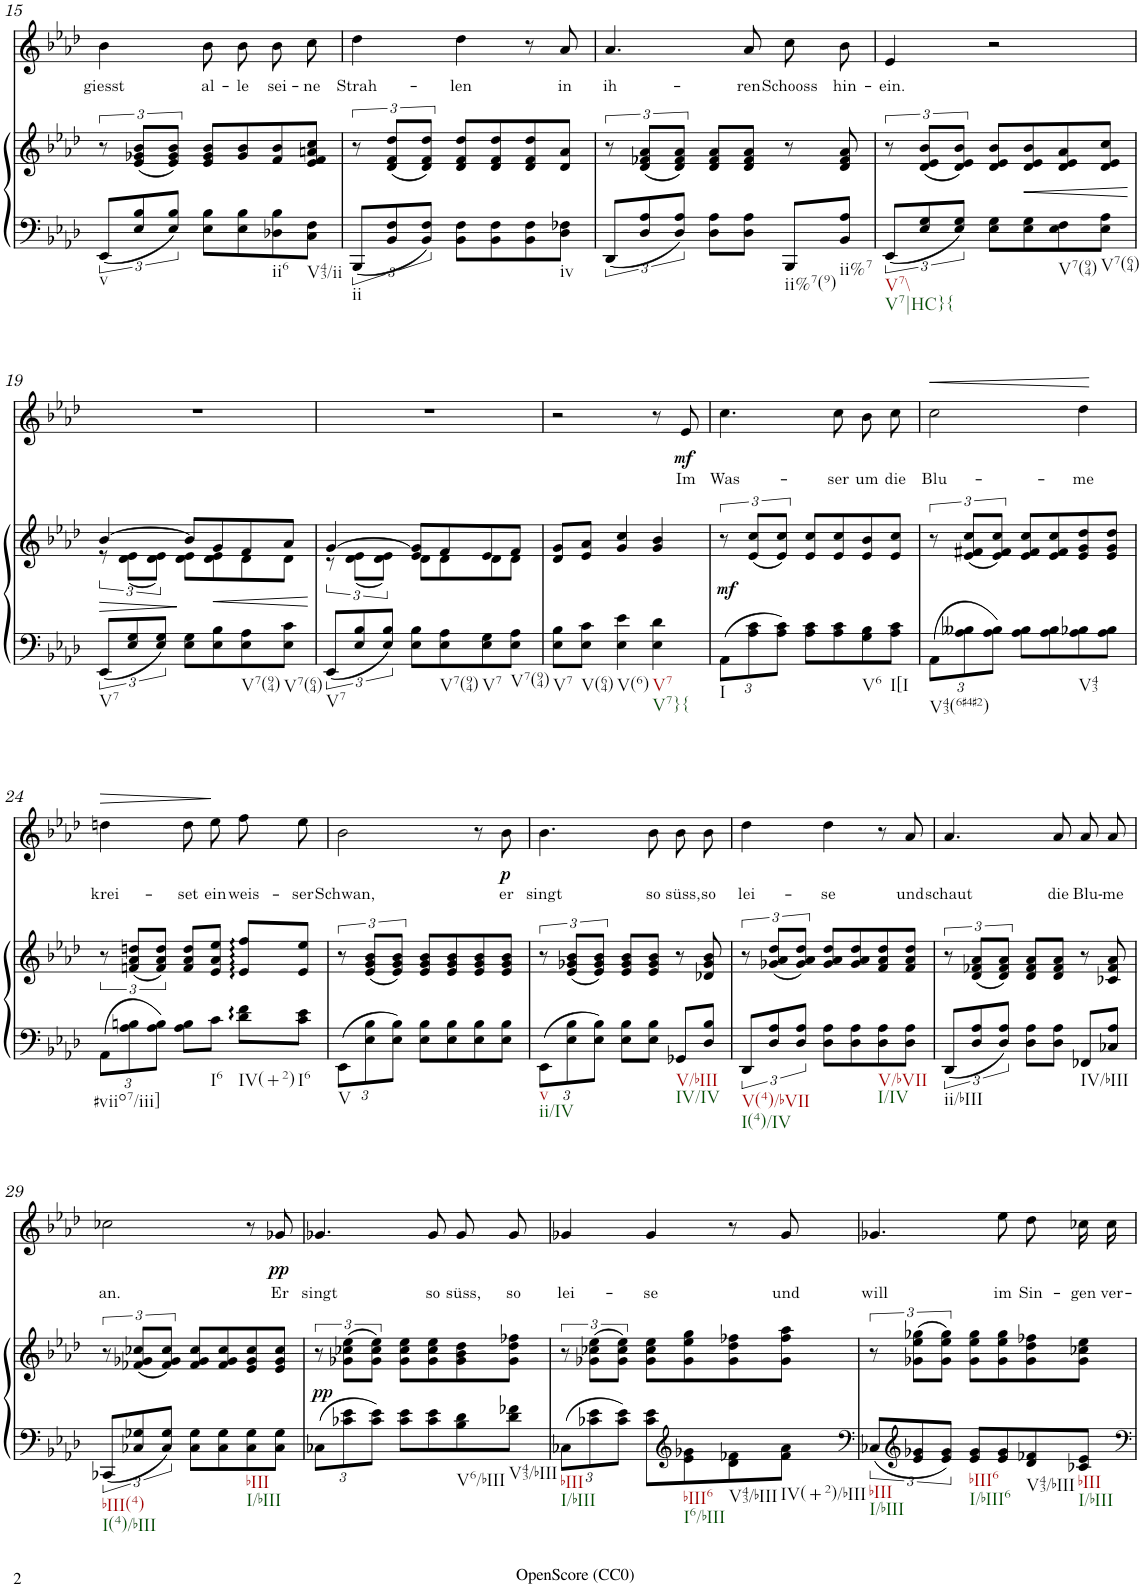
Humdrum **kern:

**kern	**kern	**dynam	**kern	**text	**dynam
*part2	*part2	*part2	*part1	*part1	*part1
*staff3	*staff2	*staff2/3	*staff1	*staff1	*staff1
*I"Piano	*	*	*I"Voice	*	*
*I'Pno	*	*	*	*	*
!!LO:PB:g=z
*clefF4	*clefG2	*	*clefG2	*	*
*k[b-e-a-d-]	*k[b-e-a-d-]	*	*k[b-e-a-d-]	*	*
*M3/4	*M3/4	*	*M3/4	*	*
=15	=15	=15	=15	=15	=15
!LO:TX:b:t=v	!	!	!	!	!
!	!	!	!	!LO:LY:b	!
12EE-/L	12r	.	4b-\	giesst	.
12E-/ 12B-/	(12e-/ 12g-X/ 12b-/L	.	.	.	.
12E-/ 12B-/J	12e-/ 12g-/ 12b-/J)	.	.	.	.
!	!	!	!	!LO:LY:b	!
8E-\ 8B-\L	8e-/ 8g-/ 8b-/L	.	8b-\L	al-	.
!	!	!	!	!LO:LY:b	!
8E-\ 8B-\	8g-/ 8b-/	.	8b-\J	-le	.
!LO:TX:b:t=ii6	!	!	!	!	!
!	!	!	!	!LO:LY:b	!
8D-X\ 8B-\	8f/ 8b-/	.	8b-\L	sei-	.
!LO:TX:b:t=V43/ii	!	!	!	!	!
!	!	!	!	!LO:LY:b	!
8C\ 8F\J	8e-/ 8f/ 8an/ 8cc/J	.	8cc\J	-ne	.
=16	=16	=16	=16	=16	=16
!LO:TX:b:t=ii	!	!	!	!	!
!	!	!	!	!LO:LY:b	!
12BBB-/L	12r	.	4dd-\	Strah-	.
12BB-/ 12F/	(12d-/ 12f/ 12dd-/L	.	.	.	.
12BB-/ 12F/J	12d-/ 12f/ 12dd-/J)	.	.	.	.
!	!	!	!	!LO:LY:b	!
8BB-\ 8F\L	8d-/ 8f/ 8dd-/L	.	4dd-\	-len	.
8BB-\ 8F\	8d-/ 8f/ 8dd-/	.	.	.	.
8BB-\ 8F\	8d-/ 8f/ 8dd-/	.	8r	.	.
!LO:TX:b:t=iv	!	!	!	!	!
!	!	!	!	!LO:LY:b	!
8D-\ 8F-X\J	8d-/ 8a-/J	.	8a-/	in	.
=17	=17	=17	=17	=17	=17
!	!	!	!	!LO:LY:b	!
12DD-/L	12r	.	4.a-/	ih-	.
12D-/ 12A-/	(12d-/ 12f-X/ 12a-/L	.	.	.	.
12D-/ 12A-/J	12d-/ 12f-/ 12a-/J)	.	.	.	.
8D-\ 8A-\L	8d-/ 8f-/ 8a-/L	.	.	.	.
!	!	!	!	!LO:LY:b	!
8D-\ 8A-\J	8d-/ 8f-/ 8a-/J	.	8a-/	-ren	.
!LO:TX:b:t=ii%7(9)	!	!	!	!	!
!	!	!	!	!LO:LY:b	!
8BBB-/L	8r	.	8cc\L	Schooss	.
!LO:TX:b:t=ii%7	!	!	!	!	!
!	!	!	!	!LO:LY:b	!
8BB-/ 8A-/J	8d-/ 8f-/ 8a-/	.	8b-\J	hin-	.
=18	=18	=18	=18	=18	=18
!LO:TX:b:t=V7\\	!	!	!	!	!
!LO:TX:b:t=V7|HC}{	!	!	!	!	!
!	!	!	!	!LO:LY:b	!
12EE-/L	12r	.	4e-/	-ein.	.
12E-/ 12G/	(12d-/ 12e-/ 12b-/L	.	.	.	.
12E-/ 12G/J	12d-/ 12e-/ 12b-/J)	.	.	.	.
8E-\ 8G\L	8d-/ 8e-/ 8b-/L	.	2r	.	.
!	!	!LO:HP:b	!	!	!
8E-\ 8G\	8d-/ 8e-/ 8b-/	<	.	.	.
!LO:TX:b:t=V7(94)	!	!	!	!	!
8E-\ 8F\	8d-/ 8e-/ 8a-/	.	.	.	.
!LO:TX:b:t=V7(64)	!	!	!	!	!
8E-\ 8A-\J	8d-/ 8e-/ 8cc/J	.	.	.	.
.	.	[	.	.	.
!!LO:LB:g=z
=19	=19	=19	=19	=19	=19
!LO:TX:b:t=V7	!	!	!	!	!
!	!	!LO:HP:b	!	!	!
*	*^	*	*	*	*
12EE-/L	[4b-/	12r	>	2.r	.	.
12E-/ 12G/	.	(12d-\ 12e-\L	.	.	.	.
12E-/ 12G/J	.	12d-\ 12e-\J)	.	.	.	.
8E-\ 8G\L	8b-/L]	8d-\ 8e-\L	]	.	.	.
!	!	!	!LO:HP:b	!	!	!
8E-\ 8B-\	8g/	8d-\ 8e-\	<	.	.	.
!LO:TX:b:t=V7(94)	!	!	!	!	!	!
8E-\ 8A-\	8f/	8d-\	.	.	.	.
!LO:TX:b:t=V7(64)	!	!	!	!	!	!
8E-\ 8c\J	8a-/J	8d-\J	.	.	.	.
*	*v	*v	*	*	*	*
.	.	[	.	.	.
=20	=20	=20	=20	=20	=20
*	*^	*	*	*	*
!LO:TX:b:t=V7	!	!	!	!	!	!
12EE-/L	[4g/	12r	.	2.r	.	.
12E-/ 12B-/	.	(12d-\ 12e-\L	.	.	.	.
12E-/ 12B-/J	.	12d-\ 12e-\J)	.	.	.	.
8E-\ 8B-\L	8e-/ 8g/]L	8d-\L	.	.	.	.
!LO:TX:b:t=V7(94)	!	!	!	!	!	!
8E-\ 8A-\	8f/	8d-\	.	.	.	.
!LO:TX:b:t=V7	!	!	!	!	!	!
8E-\ 8G\	8e-/	8d-\	.	.	.	.
!LO:TX:b:t=V7(94)	!	!	!	!	!	!
8E-\ 8A-\J	8f/J	8d-\J	.	.	.	.
=21	=21	=21	=21	=21	=21	=21
!LO:TX:b:t=V7	!	!	!	!	!	!
*	*v	*v	*	*	*	*
8E-\ 8B-\L	8d-/ 8g/L	.	2r	.	.
!LO:TX:b:t=V(64)	!	!	!	!	!
8E-\ 8c\J	8e-/ 8a-/J	.	.	.	.
!LO:TX:b:t=V(6)	!	!	!	!	!
4E-\ 4e-\	4g/ 4cc/	.	.	.	.
!LO:TX:b:t=V7	!	!	!	!	!
!LO:TX:b:t=V7}{	!	!	!	!	!
4E-\ 4d-\	4g/ 4b-/	.	8r	.	.
!	!	!	!	!LO:LY:b	!LO:DY:b
.	.	.	8e-/	Im	mf
=22	=22	=22	=22	=22	=22
*Xbrackettup	*	*	*	*	*
!LO:TX:b:t=I	!	!	!	!	!
!	!	!LO:DY:b	!	!LO:LY:b	!
12AA-\L	12r	mf	4.cc\	Was-	.
12A-\ 12c\	(12e-/ 12cc/L	.	.	.	.
12A-\ 12c\J	12e-/ 12cc/J)	.	.	.	.
8A-\ 8c\L	8e-/ 8cc/L	.	.	.	.
!	!	!	!	!LO:LY:b	!
8A-\ 8c\	8e-/ 8cc/	.	8cc\	-ser	.
!LO:TX:b:t=V6	!	!	!	!	!
!	!	!	!	!LO:LY:b	!
8G\ 8B-\	8e-/ 8b-/	.	8b-\L	um	.
!LO:TX:b:t=I[I	!	!	!	!	!
!	!	!	!	!LO:LY:b	!
8A-\ 8c\J	8e-/ 8cc/J	.	8cc\J	die	.
=23	=23	=23	=23	=23	=23
!LO:TX:b:t=V43(6#4#2)	!	!	!	!	!
!	!	!	!	!LO:LY:b	!LO:HP:b
12AA-\L	12r	.	2cc\	Blu-	<
12A-\ 12B--X\	(12e-/ 12f#X/ 12cc/L	.	.	.	.
12A-\ 12B--\J	12e-/ 12f#/ 12cc/J)	.	.	.	.
8A-\ 8B--\L	8e-/ 8f#/ 8cc/L	.	.	.	.
8A-\ 8B--\	8e-/ 8f#/ 8cc/	.	.	.	.
!LO:TX:b:t=V43	!	!	!	!	!
!	!	!	!	!LO:LY:b	!
8A-\ 8B-X\	8e-/ 8g/ 8dd-/	.	4dd-\	-me	.
8A-\ 8B-\J	8e-/ 8g/ 8dd-/J	.	.	.	.
.	.	.	.	.	[
!!LO:LB:g=z
=24	=24	=24	=24	=24	=24
!LO:TX:b:t=#viio7/iii]	!	!	!	!	!
!	!	!	!	!LO:LY:b	!LO:HP:b
12AA-\L	12r	.	4ddn\	krei-	>
12A-\ 12Bn\	(12fn/ 12a-/ 12ddn/L	.	.	.	.
12A-\ 12B\J	12f/ 12a-/ 12dd/J)	.	.	.	.
!	!	!	!	!LO:LY:b	!
8A-\ 8B\L	8f/ 8a-/ 8dd/L	.	8dd\L	-set	.
!LO:TX:b:t=I6	!	!	!	!	!
!	!	!	!	!LO:LY:b	!
8c\J	8e-/ 8a-/ 8ee-/J	.	8ee-\J	ein	]
!LO:TX:b:t=IV(+2)	!	!	!	!	!
!	!	!	!	!LO:LY:b	!
8d-\ 8f\L	8e-/ 8ff/L	.	8ff\L	weis-	.
!LO:TX:b:t=I6	!	!	!	!	!
!	!	!	!	!LO:LY:b	!
8c\ 8e-\J	8e-/ 8ee-/J	.	8ee-\J	-ser	.
=25	=25	=25	=25	=25	=25
!LO:TX:b:t=V	!	!	!	!	!
!	!	!	!	!LO:LY:b	!
12EE-\L	12r	.	2b-\	Schwan,	.
12E-\ 12B-\	(12e-/ 12g/ 12b-/L	.	.	.	.
12E-\ 12B-\J	12e-/ 12g/ 12b-/J)	.	.	.	.
8E-\ 8B-\L	8e-/ 8g/ 8b-/L	.	.	.	.
8E-\ 8B-\	8e-/ 8g/ 8b-/	.	.	.	.
8E-\ 8B-\	8e-/ 8g/ 8b-/	.	8r	.	.
!	!	!	!	!LO:LY:b	!LO:DY:b
8E-\ 8B-\J	8e-/ 8g/ 8b-/J	.	8b-\	er	p
=26	=26	=26	=26	=26	=26
!LO:TX:b:t=v	!	!	!	!	!
!LO:TX:b:t=ii/IV	!	!	!	!	!
!	!	!	!	!LO:LY:b	!
12EE-\L	12r	.	4.b-\	singt	.
12E-\ 12B-\	(12e-/ 12g-X/ 12b-/L	.	.	.	.
12E-\ 12B-\J	12e-/ 12g-/ 12b-/J)	.	.	.	.
8E-\ 8B-\L	8e-/ 8g-/ 8b-/L	.	.	.	.
!	!	!	!	!LO:LY:b	!
8E-\ 8B-\J	8e-/ 8g-/ 8b-/J	.	8b-\	so	.
!LO:TX:b:t=V/bIII	!	!	!	!	!
!LO:TX:b:t=IV/IV	!	!	!	!	!
!	!	!	!	!LO:LY:b	!
8GG-X/L	8r	.	8b-\L	süss,	.
!	!	!	!	!LO:LY:b	!
8D-/ 8B-/J	8d-X/ 8g-/ 8b-/	.	8b-\J	so	.
=27	=27	=27	=27	=27	=27
*brackettup	*	*	*	*	*
!LO:TX:b:t=V(4)/bVII	!	!	!	!	!
!LO:TX:b:t=I(4)/IV	!	!	!	!	!
!	!	!	!	!LO:LY:b	!
12DD-/L	12r	.	4dd-\	lei-	.
12D-/ 12A-/	(12g-X/ 12a-/ 12dd-/L	.	.	.	.
12D-/ 12A-/J	12g-/ 12a-/ 12dd-/J)	.	.	.	.
!	!	!	!	!LO:LY:b	!
8D-\ 8A-\L	8g-/ 8a-/ 8dd-/L	.	4dd-\	-se	.
8D-\ 8A-\	8g-/ 8a-/ 8dd-/	.	.	.	.
!LO:TX:b:t=V/bVII	!	!	!	!	!
!LO:TX:b:t=I/IV	!	!	!	!	!
8D-\ 8A-\	8f/ 8a-/ 8dd-/	.	8r	.	.
!	!	!	!	!LO:LY:b	!
8D-\ 8A-\J	8f/ 8a-/ 8dd-/J	.	8a-/	und	.
=28	=28	=28	=28	=28	=28
!LO:TX:b:t=ii/bIII	!	!	!	!	!
!	!	!	!	!LO:LY:b	!
12DD-/L	12r	.	4.a-/	schaut	.
12D-/ 12A-/	(12d-/ 12f-X/ 12a-/L	.	.	.	.
12D-/ 12A-/J	12d-/ 12f-/ 12a-/J)	.	.	.	.
8D-\ 8A-\L	8d-/ 8f-/ 8a-/L	.	.	.	.
!	!	!	!	!LO:LY:b	!
8D-\ 8A-\J	8d-/ 8f-/ 8a-/J	.	8a-/	die	.
!LO:TX:b:t=IV/bIII	!	!	!	!	!
!	!	!	!	!LO:LY:b	!
8FF-X/L	8r	.	8a-/L	Blu-	.
!	!	!	!	!LO:LY:b	!
8C-X/ 8A-/J	8c-X/ 8f-/ 8a-/	.	8a-/J	-me	.
!!LO:LB:g=z
=29	=29	=29	=29	=29	=29
!LO:TX:b:t=bIII(4)	!	!	!	!	!
!LO:TX:b:t=I(4)/bIII	!	!	!	!	!
!	!	!	!	!LO:LY:b	!
12CC-X/L	12r	.	2cc-X\	an.	.
12C-X/ 12G-X/	(12f-X/ 12g-X/ 12cc-X/L	.	.	.	.
12C-/ 12G-/J	12f-/ 12g-/ 12cc-/J)	.	.	.	.
8C-\ 8G-\L	8f-/ 8g-/ 8cc-/L	.	.	.	.
8C-\ 8G-\	8f-/ 8g-/ 8cc-/	.	.	.	.
!LO:TX:b:t=bIII	!	!	!	!	!
!LO:TX:b:t=I/bIII	!	!	!	!	!
8C-\ 8G-\	8e-/ 8g-/ 8cc-/	.	8r	.	.
!	!	!	!	!LO:LY:b	!LO:DY:b
8C-\ 8G-\J	8e-/ 8g-/ 8cc-/J	.	8g-X/	Er	pp
=30	=30	=30	=30	=30	=30
*Xbrackettup	*	*	*	*	*
!	!	!LO:DY:b	!	!LO:LY:b	!
12C-X\L	12r	pp	4.g-X/	singt	.
12c-X\ 12e-\	(12g-X\ 12cc-X\ 12ee-\L	.	.	.	.
12c-\ 12e-\J	12g-\ 12cc-\ 12ee-\J)	.	.	.	.
8c-\ 8e-\L	8g-\ 8cc-\ 8ee-\L	.	.	.	.
!	!	!	!	!LO:LY:b	!
8c-\ 8e-\	8g-\ 8cc-\ 8ee-\	.	8g-/	so	.
!LO:TX:b:t=V6/bIII	!	!	!	!	!
!	!	!	!	!LO:LY:b	!
8B-\ 8d-\	8g-\ 8b-\ 8dd-\	.	8g-/L	süss,	.
!LO:TX:b:t=V43/bIII	!	!	!	!	!
!	!	!	!	!LO:LY:b	!
8d-\ 8f-X\J	8g-\ 8dd-\ 8ff-X\J	.	8g-/J	so	.
=31	=31	=31	=31	=31	=31
!LO:TX:b:t=bIII	!	!	!	!	!
!LO:TX:b:t=I/bIII	!	!	!	!	!
!	!	!	!	!LO:LY:b	!
12C-X\L	12r	.	4g-X/	lei-	.
12c-X\ 12e-\	(12g-X\ 12cc-X\ 12ee-\L	.	.	.	.
12c-\ 12e-\J	12g-\ 12cc-\ 12ee-\J)	.	.	.	.
!	!	!	!	!LO:LY:b	!
8c-\ 8e-\L	8g-\ 8cc-\ 8ee-\L	.	4g-/	-se	.
*clefG2	*	*	*	*	*
!LO:TX:b:t=bIII6	!	!	!	!	!
!LO:TX:b:t=I6/bIII	!	!	!	!	!
8e-\ 8g-X\	8g-\ 8ee-\ 8gg\	.	.	.	.
!LO:TX:b:t=V43/bIII	!	!	!	!	!
8d-\ 8f-X\	8g-\ 8dd-\ 8ff-X\	.	8r	.	.
!LO:TX:b:t=IV(+2)/bIII	!	!	!	!	!
!	!	!	!	!LO:LY:b	!
8f-\ 8a-\J	8g-\ 8ff-\ 8aa-\J	.	8g-/	und	.
=32	=32	=32	=32	=32	=32
*clefF4	*	*	*	*	*
*brackettup	*	*	*	*	*
!LO:TX:b:t=bIII	!	!	!	!	!
!LO:TX:b:t=I/bIII	!	!	!	!	!
!	!	!	!	!LO:LY:b	!
12C-X/L	12r	.	4.g-X/	will	.
*clefG2	*	*	*	*	*
12e-/ 12g-X/	(12g-X\ 12ee-\ 12gg-X\L	.	.	.	.
12e-/ 12g-/J	12g-\ 12ee-\ 12gg-\J)	.	.	.	.
!LO:TX:b:t=bIII6	!	!	!	!	!
!LO:TX:b:t=I/bIII6	!	!	!	!	!
8e-/ 8g-/L	8g-\ 8ee-\ 8gg-\L	.	.	.	.
!	!	!	!	!LO:LY:b	!
8e-/ 8g-/	8g-\ 8ee-\ 8gg-\	.	8ee-\	im	.
!LO:TX:b:t=V43/bIII	!	!	!	!	!
!	!	!	!	!LO:LY:b	!
8d-/ 8f-X/	8g-\ 8dd-\ 8ff-X\	.	8dd-\L	Sin-	.
!LO:TX:b:t=bIII	!	!	!	!	!
!LO:TX:b:t=I/bIII	!	!	!	!	!
!	!	!	!	!LO:LY:b	!
8c-X/ 8e-/J	8g-\ 8cc-X\ 8ee-\J	.	16cc-X\L	-gen	.
!	!	!	!	!LO:LY:b	!
.	.	.	16cc-\JJ	ver-	.
=	=	=	=	=	=
*-	*-	*-	*-	*-	*-
